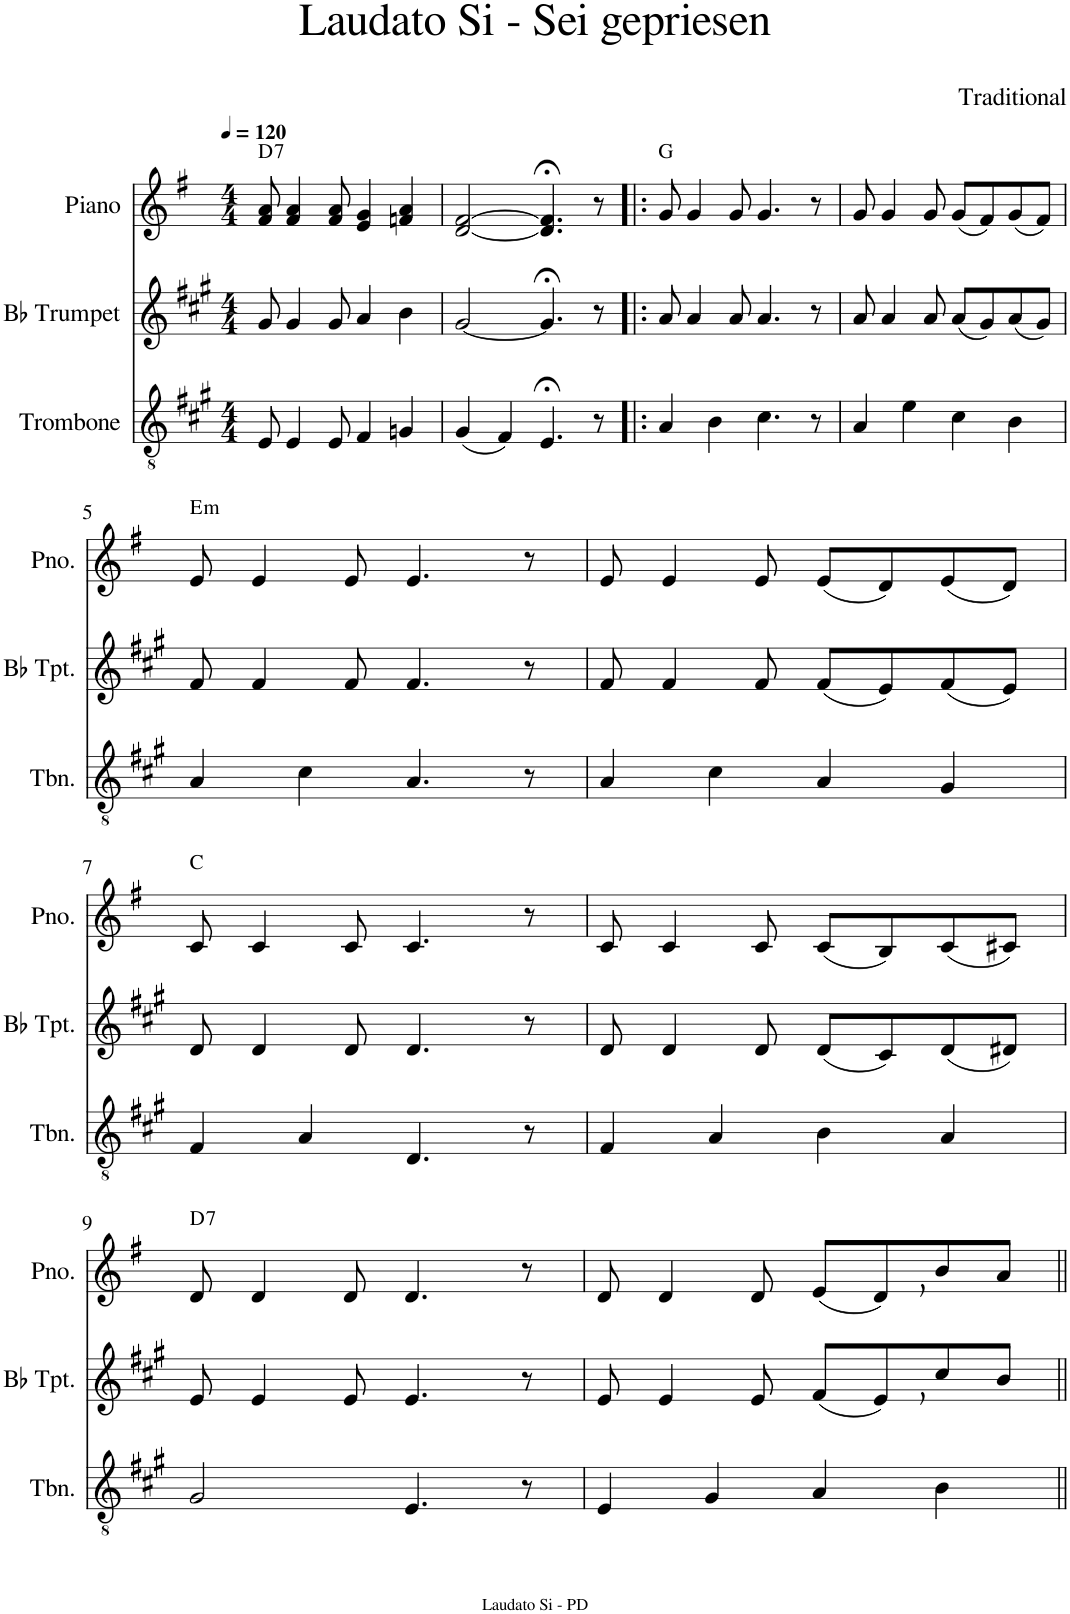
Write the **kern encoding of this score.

**kern	**kern	**kern	**harte
*part3	*part2	*part1	*part1
*staff3	*staff2	*staff1	*
*I"Trombone	*I"Bb Trumpet	*I"Piano	*
*I'Tbn.	*I'Bb Tpt.	*I'Pno.	*
*clefGv2	*clefG2	*clefG2	*
*Trd1c2	*Trd1c2	*	*
*k[f#c#g#]	*k[f#c#g#]	*k[f#]	*
*M4/4	*M4/4	*M4/4	*
*MM120	*MM120	*MM120	*
=1	=1	=1	=1
!	!	!	!LO:H:kt=7
8E/	8g#/	8f#/ 8a/	D:7
4E/	4g#/	4f#/ 4a/	.
8E/	8g#/	8f#/ 8a/	.
4F#/	4a/	4e/ 4g/	.
4Gn/	4b\	4fn/ 4a/	.
=2	=2	=2	=2
(4G#/	[2g#/	[2d/ [2f#/	.
4F#/)	.	.	.
4.E;</	4.g#;</]	4.d/];< 4.f#/];<	.
8r	8r	8r	.
=3!|:	=3!|:	=3!|:	=3!|:
4A/	8a/	8g/	G:maj
.	4a/	4g/	.
4B\	.	.	.
.	8a/	8g/	.
4.c#\	4.a/	4.g/	.
8r	8r	8r	.
=4	=4	=4	=4
4A/	8a/	8g/	.
.	4a/	4g/	.
4e\	.	.	.
.	8a/	8g/	.
4c#\	(<8a/L	(<8g/L	.
.	8g#/)	8f#/)	.
4B\	(<8a/	(<8g/	.
.	8g#/J)	8f#/J)	.
!!LO:LB:g=z
=5	=5	=5	=5
!	!	!	!LO:H:kt=m
4A/	8f#/	8e/	E:min
.	4f#/	4e/	.
4c#\	.	.	.
.	8f#/	8e/	.
4.A/	4.f#/	4.e/	.
8r	8r	8r	.
=6	=6	=6	=6
4A/	8f#/	8e/	.
.	4f#/	4e/	.
4c#\	.	.	.
.	8f#/	8e/	.
4A/	(<8f#/L	(<8e/L	.
.	8e/)	8d/)	.
4G#/	(<8f#/	(<8e/	.
.	8e/J)	8d/J)	.
!!LO:LB:g=z
=7	=7	=7	=7
4F#/	8d/	8c/	C:maj
.	4d/	4c/	.
4A/	.	.	.
.	8d/	8c/	.
4.D/	4.d/	4.c/	.
8r	8r	8r	.
=8	=8	=8	=8
4F#/	8d/	8c/	.
.	4d/	4c/	.
4A/	.	.	.
.	8d/	8c/	.
4B\	(<8d/L	(<8c/L	.
.	8c#/)	8B/)	.
4A/	(<8d/	(<8c/	.
.	8d#X/J)	8c#X/J)	.
!!LO:LB:g=z
=9	=9	=9	=9
!	!	!	!LO:H:kt=7
2G#/	8e/	8d/	D:7
.	4e/	4d/	.
.	8e/	8d/	.
4.E/	4.e/	4.d/	.
8r	8r	8r	.
=10	=10	=10	=10
4E/	8e/	8d/	.
.	4e/	4d/	.
4G#/	.	.	.
.	8e/	8d/	.
4A/	(<8f#/L	(<8e/L	.
.	8e,</)	8d,</)	.
4B\	8cc#/	8b/	.
.	8b/J	8a/J	.
=||	=||	=||	=||
*-	*-	*-	*-
